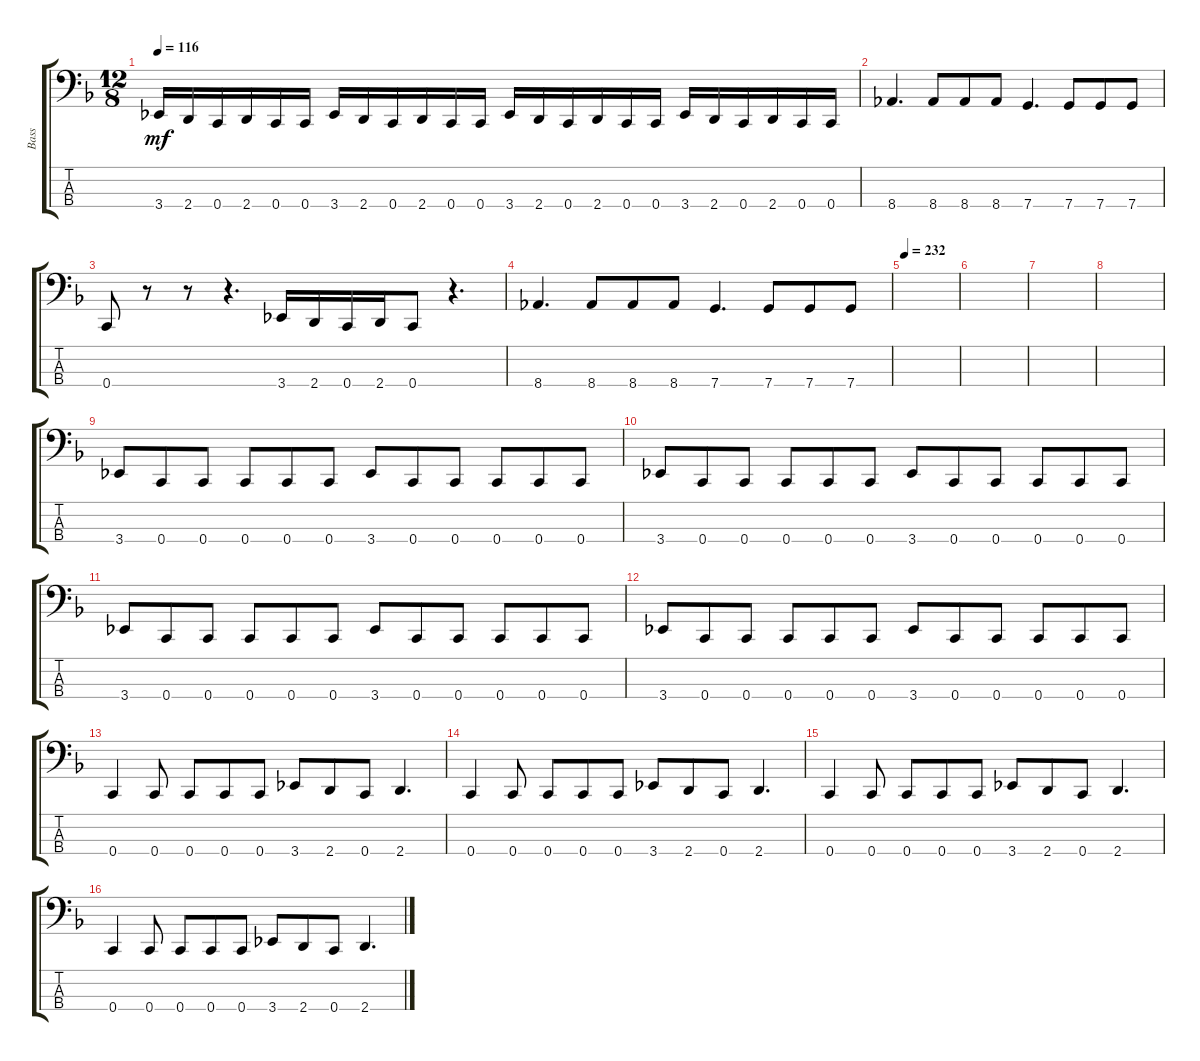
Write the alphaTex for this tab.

\track ("Bass" "Bass") {instrument electricbasspick}
\staff {score tabs}
\tuning (F2 C2 G1 C1) {hide}
\ts (12 8)
\tempo 116
\clef f4
\ks f
3.4.16{dy mf} 2.4.16 0.4.16 2.4.16 0.4.16 0.4.16 3.4.16 2.4.16 0.4.16 2.4.16 0.4.16 0.4.16 3.4.16 2.4.16 0.4.16 2.4.16 0.4.16 0.4.16 3.4.16 2.4.16 0.4.16 2.4.16 0.4.16 0.4.16 |
8.4.4{d} 8.4.8 8.4.8 8.4.8 7.4.4{d} 7.4.8 7.4.8 7.4.8 |
0.4.8 r.8 r.8 r.4{d} 3.4.16 2.4.16 0.4.16 2.4.16 0.4.8 r.4{d} |
8.4.4{d} 8.4.8 8.4.8 8.4.8 7.4.4{d} 7.4.8 7.4.8 7.4.8 |
\tempo 232
|
|
|
|
3.4.8 0.4.8 0.4.8 0.4.8 0.4.8 0.4.8 3.4.8 0.4.8 0.4.8 0.4.8 0.4.8 0.4.8 |
3.4.8 0.4.8 0.4.8 0.4.8 0.4.8 0.4.8 3.4.8 0.4.8 0.4.8 0.4.8 0.4.8 0.4.8 |
3.4.8 0.4.8 0.4.8 0.4.8 0.4.8 0.4.8 3.4.8 0.4.8 0.4.8 0.4.8 0.4.8 0.4.8 |
3.4.8 0.4.8 0.4.8 0.4.8 0.4.8 0.4.8 3.4.8 0.4.8 0.4.8 0.4.8 0.4.8 0.4.8 |
0.4.4 0.4.8 0.4.8 0.4.8 0.4.8 3.4.8 2.4.8 0.4.8 2.4.4{d} |
0.4.4 0.4.8 0.4.8 0.4.8 0.4.8 3.4.8 2.4.8 0.4.8 2.4.4{d} |
0.4.4 0.4.8 0.4.8 0.4.8 0.4.8 3.4.8 2.4.8 0.4.8 2.4.4{d} |
0.4.4 0.4.8 0.4.8 0.4.8 0.4.8 3.4.8 2.4.8 0.4.8 2.4.4{d}
